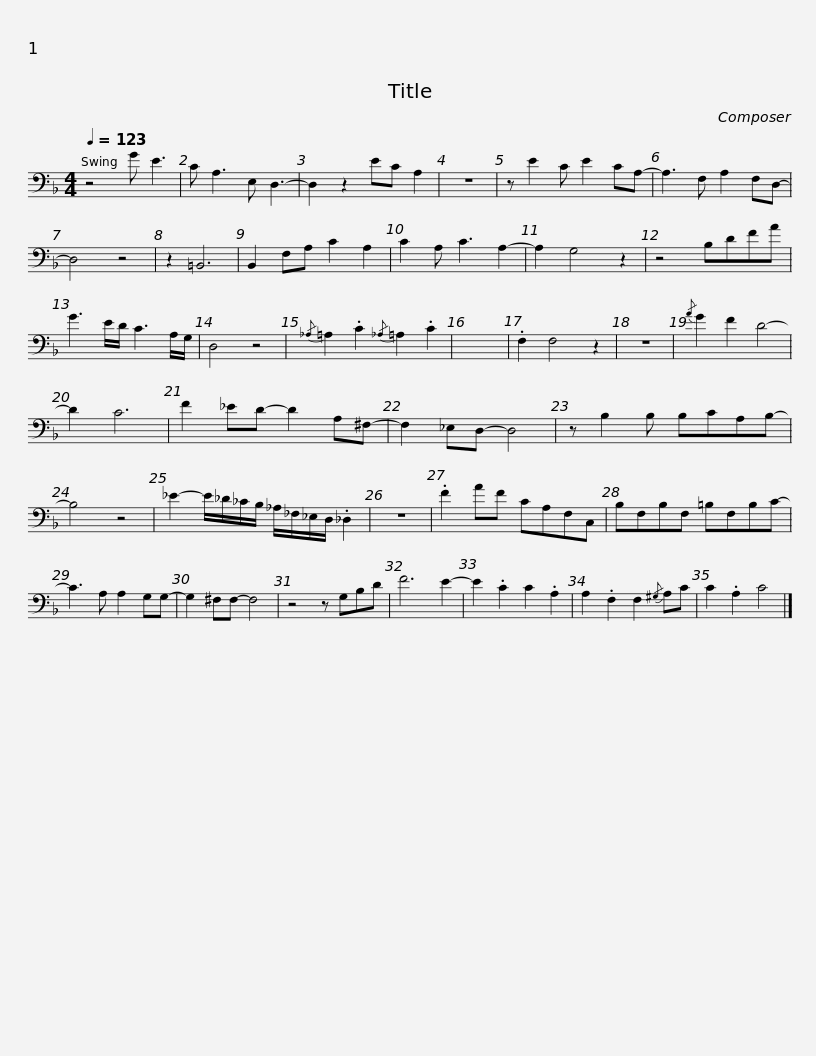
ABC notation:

X:1
L:1/8
Q:1/4=123
M:4/4
I:linebreak $
K:F
V:1 bass
V:1
 z4 G E3 | C A,3 E, D,3- | D,2 z2 EC A,2 | z8 |$ z E2 C E2 CA,- | %5
 A,3 F, A,2 F,D,- | D,4 z4 | z2 =B,,6 |$ B,,2 F,A, C2 A,2 | C2 A, C3 A,2- | %10
 A,2 G,4 z2 | z4 B,DFA |$ G3 E/D/ C3 A,/G,/ | D,4 z4 |{/_A,} =A,2 .C2{/_A,} =A,2 .C2 | %15
 x8 |$ .F,2 F,4 z2 | z8 |{/A} G2 F2 D4- | D2 C6 |$ %20
 F2 _ED- D2 A,^F,- | F,2 _E,D,- D,4 | z B,2 B, B,CA,B,- | B,4 z4 |$ _E2- E/_D/_C/B,/ _A,/_F,/_E,/D,/ ._D,2 | %25
 z8 | .F2 AF CA,F,C, | B,F,B,F, =B,F,B,C- |$ C3 A, A,2 G,G,- | G,2 ^F,F,- F,4 | %30
 z4 z G,B,D | F6 E2- | E2 .C2 C2 .A,2 | A,2 .F,2 F,2{/^G,} A,C | C2 .A,2 C4 |] %35
